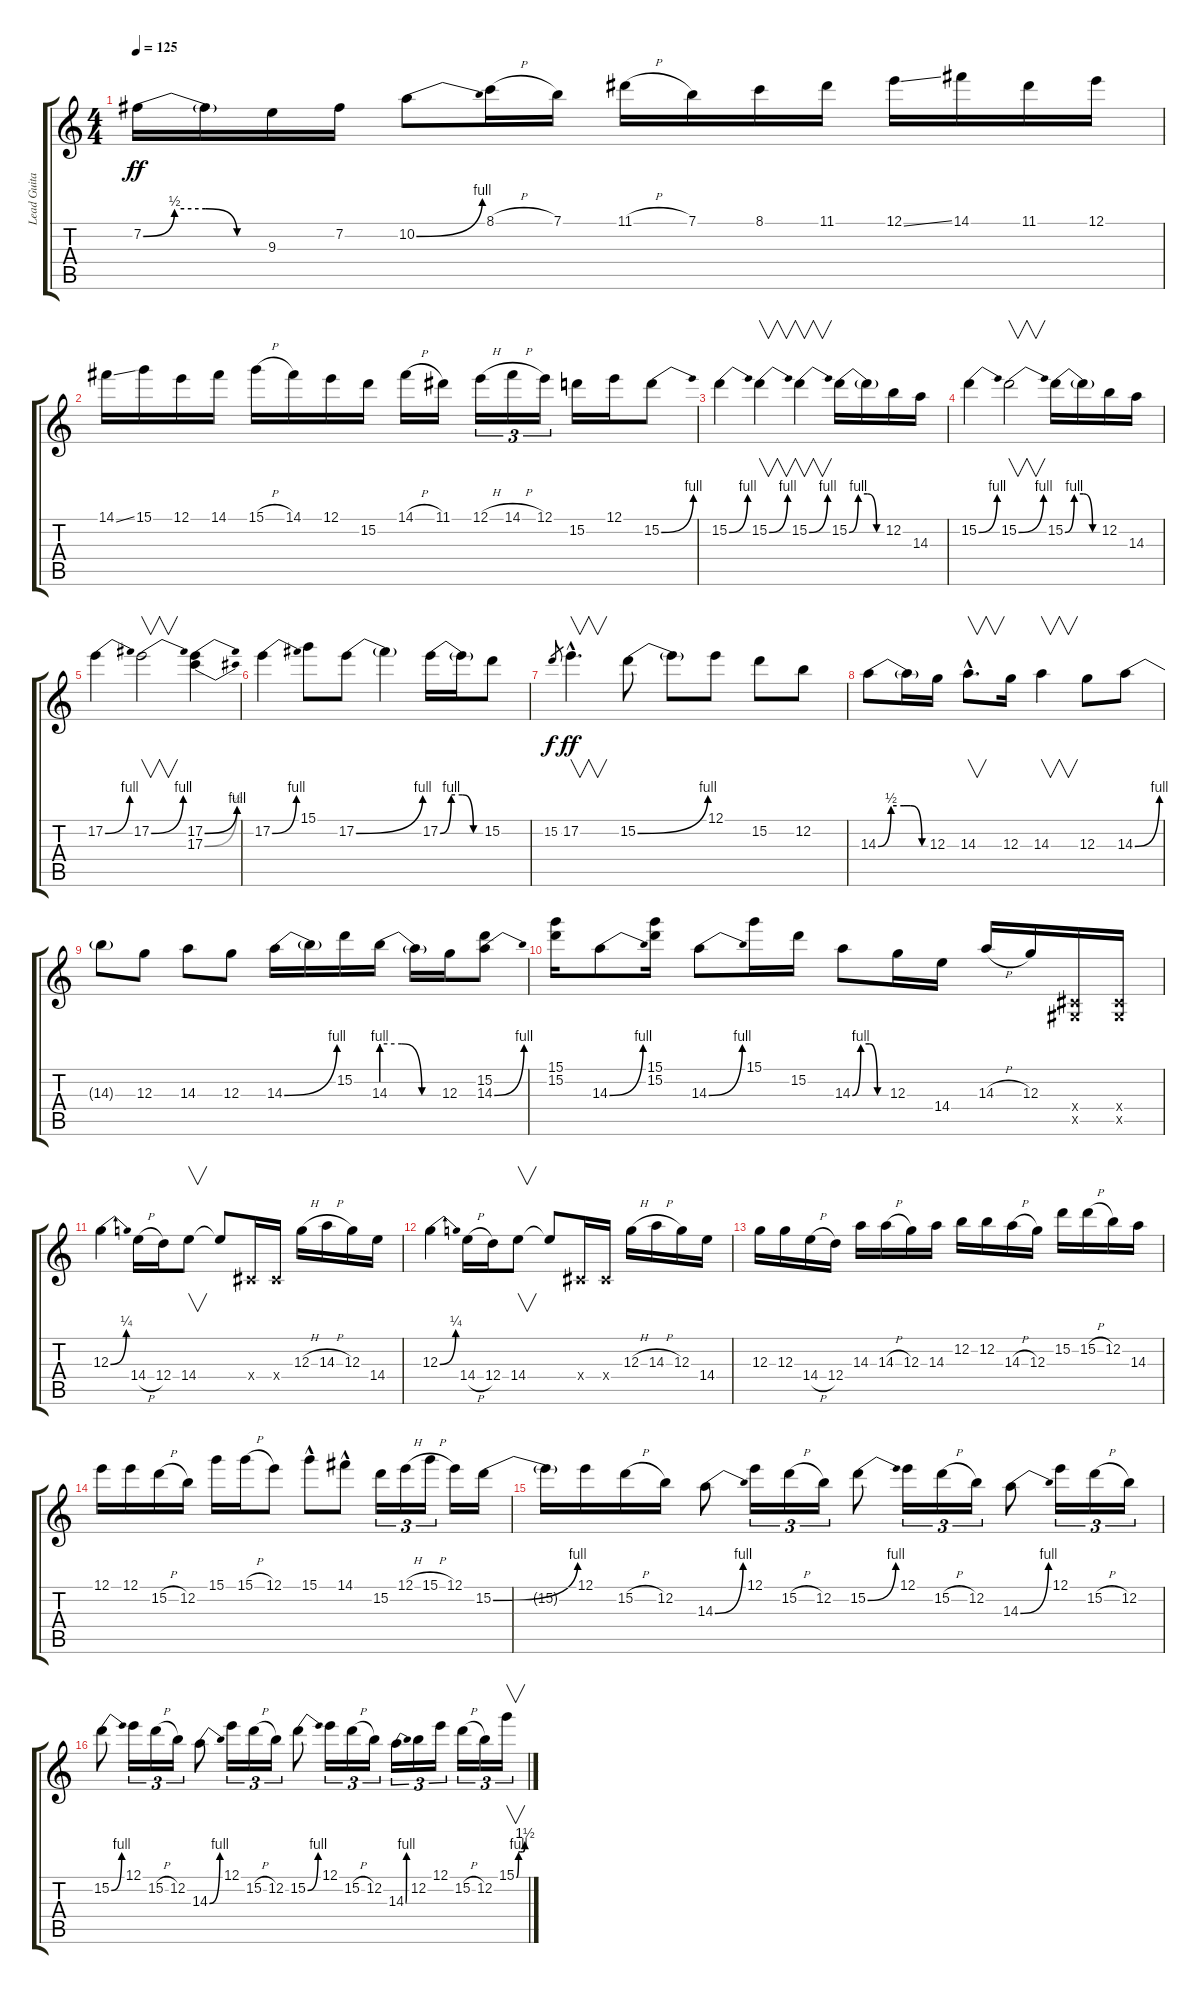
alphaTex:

\track ("Lead Guitar" "Lead Guita") {instrument overdrivenguitar}
\staff {score tabs}
\tuning (E4 B3 G3 D3 A2 E2) {hide}
\ts (4 4)
\tempo 125
\clef g2
\ks c
7.2{be (custom 0 0 15 2 30 2 45 0 60 0)}.16{dy ff} 7.2{t}.16 9.3.16 7.2.16 10.2{be (bend 0 0 60 4)}.8 8.1{h}.16 7.1.16 11.1{h}.16 7.1.16 8.1.16 11.1.16 12.1{ss}.16 14.1.16 11.1.16 12.1.16 |
14.1{ss}.16 15.1.16 12.1.16 14.1.16 15.1{h}.16 14.1.16 12.1.16 15.2.16 14.1{h}.16 11.1.16 12.1{h}.16{tu (3 2)} 14.1{h}.16{tu (3 2)} 12.1.16{tu (3 2)} 15.2.16 12.1.16 15.2{be (bend 0 0 60 4)}.8 |
15.2{be (bend 0 0 60 4)}.4 15.2{be (bend 0 0 60 4)}.4{v} 15.2{be (bend 0 0 60 4)}.4{v} 15.2{be (custom 0 0 15 4 30 4 45 0 60 0)}.16 15.2{t}.16 12.2.16 14.3.16 |
15.2{be (bend 0 0 60 4)}.4 15.2{be (bend 0 0 60 4)}.2{v} 15.2{be (custom 0 0 15 4 30 4 45 0 60 0)}.16 15.2{t}.16 12.2.16 14.3.16 |
17.2{be (bend 0 0 60 4)}.4 17.2{be (bend 0 0 60 4)}.2{v} (17.2{be (bend 0 0 60 4)} 17.3{be (bend 0 0 60 2)}).4 |
17.2{be (bend 0 0 60 4)}.4 15.1.8 17.2{be (bend 0 0 60 4)}.8 17.2{t}.4 17.2{be (custom 0 0 15 4 30 4 45 0 60 0)}.16 17.2{t}.16 15.2.8 |
15.2.8{gr dy f} 17.2{hac}.4{v d dy ff} 15.2{be (bend 0 0 60 4)}.8 15.2{t}.8 12.1.8 15.2.8 12.2.8 |
14.3{be (custom 0 0 15 2 30 2 38 2 51 0 60 0)}.8 14.3{t}.16 12.3.16 14.3{hac}.8{v d} 12.3.16 14.3.4{v} 12.3.8 14.3{be (bend 0 0 60 4)}.8 |
14.3{t}.8 12.3.8 14.3.8 12.3.8 14.3{be (bend 0 0 60 4)}.16 14.3{t}.16 15.2.16 14.3{be (custom 0 4 20 4 40 0 60 0)}.16 14.3{t}.16 12.3.16 (15.2 14.3{be (bend 0 0 60 4)}).8 |
(15.1 15.2).16 14.3{be (bend 0 0 60 4)}.8 (15.1 15.2).16 14.3{be (bend 0 0 60 4)}.8 15.1.16 15.2.16 14.3{be (custom 0 0 15 4 30 4 45 0 60 0)}.8 12.3.16 14.4.16 14.3{h}.16 12.3.16 (-1.4{x} -1.5{x}).16 (-1.4{x} -1.5{x}).16 |
12.3{be (bend 0 0 60 1)}.4 14.4{h}.16 12.4.16 14.4.8{v} 14.4{t}.8 -1.4{x}.16 -1.4{x}.16 12.3{h}.16 14.3{h}.16 12.3.16 14.4.16 |
12.3{be (bend 0 0 60 1)}.4 14.4{h}.16 12.4.16 14.4.8{v} 14.4{t}.8 -1.4{x}.16 -1.4{x}.16 12.3{h}.16 14.3{h}.16 12.3.16 14.4.16 |
12.3.16 12.3.16 14.4{h}.16 12.4.16 14.3.16 14.3{h}.16 12.3.16 14.3.16 12.2.16 12.2.16 14.3{h}.16 12.3.16 15.2.16 15.2{h}.16 12.2.16 14.3.16 |
12.1.16 12.1.16 15.2{h}.16 12.2.16 15.1.16 15.1{h}.16 12.1.8 15.1{hac}.8 14.1{hac}.8 15.2.16{tu (3 2)} 12.1{h}.16{tu (3 2)} 15.1{h}.16{tu (3 2)} 12.1.16 15.2{be (bend 0 0 60 4)}.16 |
15.2{t}.16 12.1.16 15.2{h}.16 12.2.16 14.3{be (bend 0 0 60 4)}.8 12.1.16{tu (3 2)} 15.2{h}.16{tu (3 2)} 12.2.16{tu (3 2)} 15.2{be (bend 0 0 60 4)}.8 12.1.16{tu (3 2)} 15.2{h}.16{tu (3 2)} 12.2.16{tu (3 2)} 14.3{be (bend 0 0 60 4)}.8 12.1.16{tu (3 2)} 15.2{h}.16{tu (3 2)} 12.2.16{tu (3 2)} |
15.2{be (bend 0 0 60 4)}.8 12.1.16{tu (3 2)} 15.2{h}.16{tu (3 2)} 12.2.16{tu (3 2)} 14.3{be (bend 0 0 60 4)}.8 12.1.16{tu (3 2)} 15.2{h}.16{tu (3 2)} 12.2.16{tu (3 2)} 15.2{be (bend 0 0 60 4)}.8 12.1.16{tu (3 2)} 15.2{h}.16{tu (3 2)} 12.2.16{tu (3 2)} 14.3{be (bend 0 0 60 4)}.16{tu (3 2)} 12.2.16{tu (3 2)} 12.1.16{tu (3 2)} 15.2{h}.16{tu (3 2)} 12.2.16{tu (3 2)} 15.1{be (custom 0 0 15 4 30 4 45 4 60 6)}.16{v tu (3 2)}
